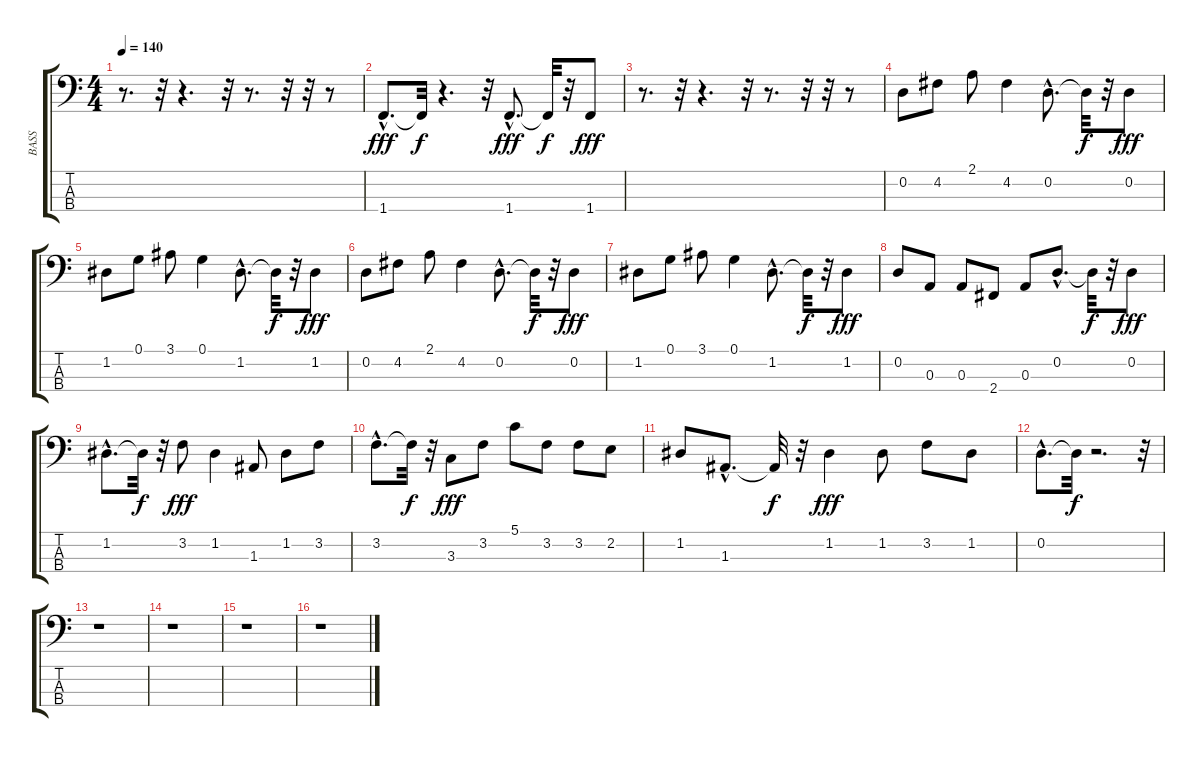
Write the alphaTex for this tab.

\track ("BASS" "BASS") {instrument electricbassfinger}
\staff {score tabs}
\tuning (G2 D2 A1 E1) {hide}
\ts (4 4)
\tempo 140
\clef f4
\ks c
r.8{d dy fff} r.32 r.4{d} r.32 r.8{d} r.32 r.32 r.8 |
1.4{hac}.8{d} 1.4{t}.32{dy f} r.4{d} r.32 1.4{hac}.8{d dy fff} 1.4{t}.32{dy f} r.32 1.4.8{dy fff} |
r.8{d} r.32 r.4{d} r.32 r.8{d} r.32 r.32 r.8 |
0.2.8 4.2.8 2.1.8 4.2.4 0.2{hac}.8{d} 0.2{t}.32{dy f} r.32 0.2.8{dy fff} |
1.2.8 0.1.8 3.1.8 0.1.4 1.2{hac}.8{d} 1.2{t}.32{dy f} r.32 1.2.8{dy fff} |
0.2.8 4.2.8 2.1.8 4.2.4 0.2{hac}.8{d} 0.2{t}.32{dy f} r.32 0.2.8{dy fff} |
1.2.8 0.1.8 3.1.8 0.1.4 1.2{hac}.8{d} 1.2{t}.32{dy f} r.32 1.2.8{dy fff} |
0.2.8 0.3.8 0.3.8 2.4.8 0.3.8 0.2{hac}.8{d} 0.2{t}.32{dy f} r.32 0.2.8{dy fff} |
1.2{hac}.8{d} 1.2{t}.32{dy f} r.32 3.2.8{dy fff} 1.2.4 1.3.8 1.2.8 3.2.8 |
3.2{hac}.8{d} 3.2{t}.32{dy f} r.32 3.3.8{dy fff} 3.2.8 5.1.8 3.2.8 3.2.8 2.2.8 |
1.2.8 1.3{hac}.8{d} 1.3{t}.32{dy f} r.32 1.2.4{dy fff} 1.2.8 3.2.8 1.2.8 |
0.2{hac}.8{d} 0.2{t}.32{dy f} r.2{d} r.32 |
r.1 |
r.1 |
r.1 |
r.1
